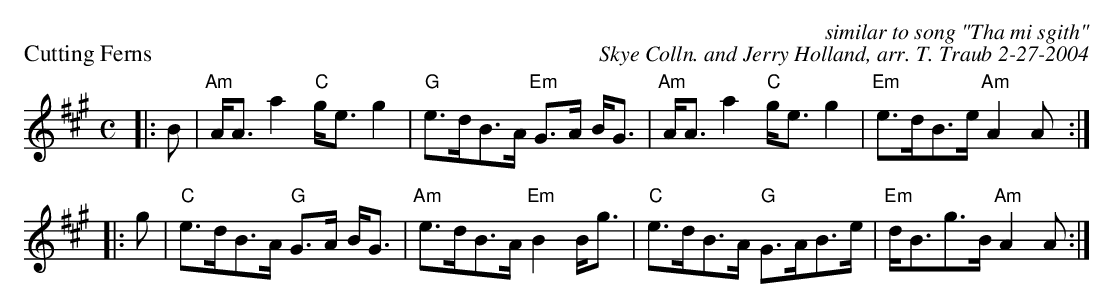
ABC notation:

X:1
P: Cutting Ferns
C: similar to song "Tha mi sgith"
C: Skye Colln. and Jerry Holland, arr. T. Traub 2-27-2004
M: C
L: 1/8
K: A
|: B|"Am"A<A a2 "C"g<e g2|"G"e>dB>A "Em"G>A B<G|"Am"A<A a2 "C"g<e g2|"Em"e>dB>e "Am"A2 A :|
|: g|"C"e>dB>A "G"G>A B<G|"Am"e>dB>A "Em"B2 B<g|"C"e>dB>A "G"G>AB>e|"Em"d<Bg>B "Am"A2 A :|
